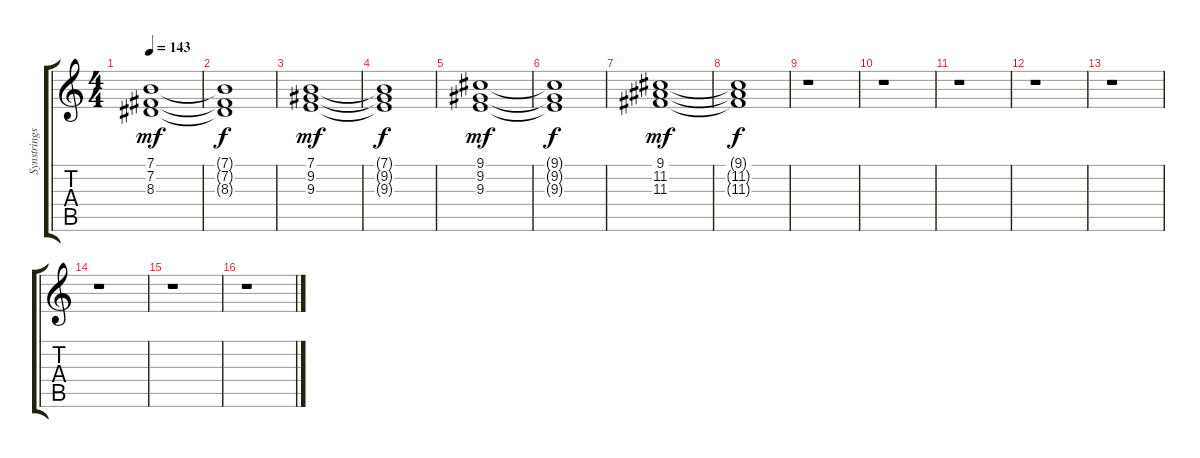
\track ("Synstrings          " "Synstrings") {instrument synthstrings1}
\staff {score tabs}
\tuning (E4 B3 G3 D3 A2 E2) {hide}
\ts (4 4)
\tempo 143
\clef g2
\ks c
(7.1 7.2 8.3).1{dy mf} |
(7.1{t} 7.2{t} 8.3{t}).1{dy f} |
(7.1 9.2 9.3).1{dy mf} |
(7.1{t} 9.2{t} 9.3{t}).1{dy f} |
(9.1 9.2 9.3).1{dy mf} |
(9.1{t} 9.2{t} 9.3{t}).1{dy f} |
(9.1 11.2 11.3).1{dy mf} |
(9.1{t} 11.2{t} 11.3{t}).1{dy f} |
r.1 |
r.1 |
r.1 |
r.1 |
r.1 |
r.1 |
r.1 |
r.1
